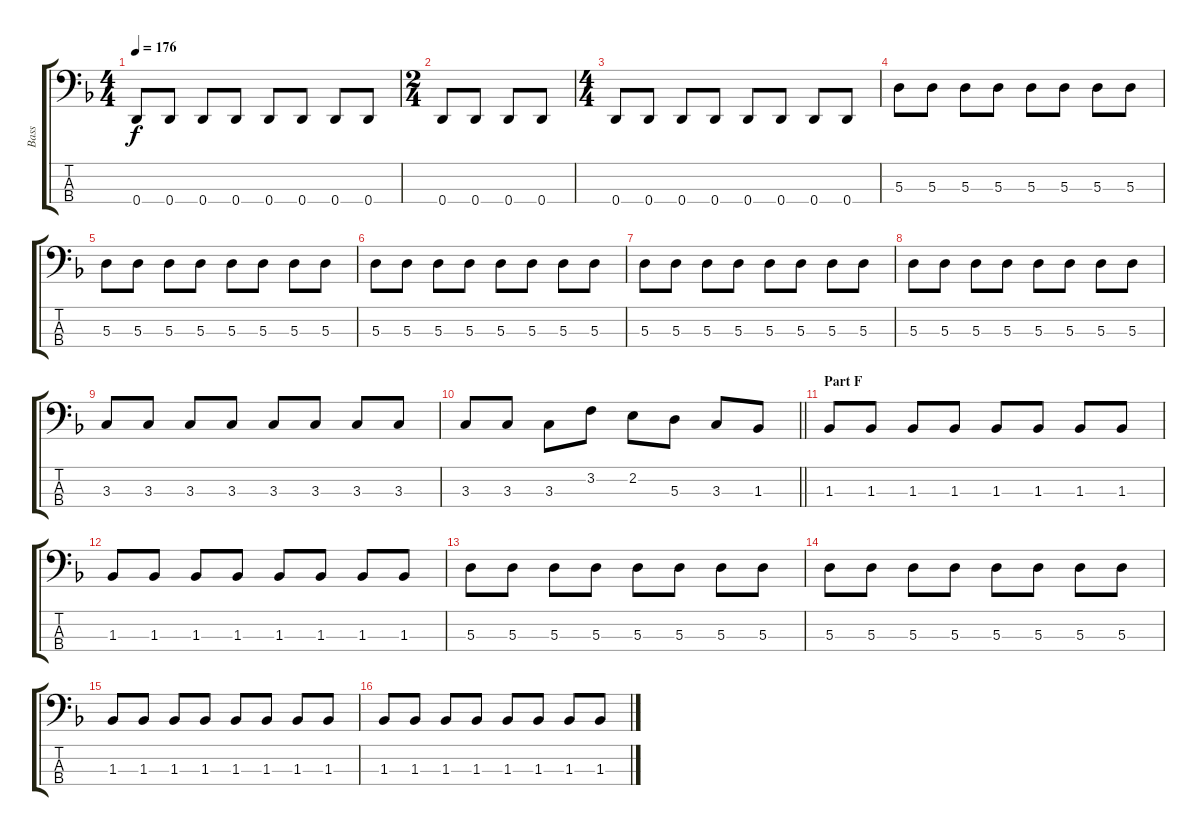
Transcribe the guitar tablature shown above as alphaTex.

\track ("Bass" "Bass") {instrument electricbasspick}
\staff {score tabs}
\tuning (G2 D2 A1 D1) {hide}
\ts (4 4)
\tempo 176
\clef f4
\ks f
0.4.8{dy f} 0.4.8 0.4.8 0.4.8 0.4.8 0.4.8 0.4.8 0.4.8 |
\ts (2 4)
0.4.8 0.4.8 0.4.8 0.4.8 |
\ts (4 4)
0.4.8 0.4.8 0.4.8 0.4.8 0.4.8 0.4.8 0.4.8 0.4.8 |
5.3.8 5.3.8 5.3.8 5.3.8 5.3.8 5.3.8 5.3.8 5.3.8 |
5.3.8 5.3.8 5.3.8 5.3.8 5.3.8 5.3.8 5.3.8 5.3.8 |
5.3.8 5.3.8 5.3.8 5.3.8 5.3.8 5.3.8 5.3.8 5.3.8 |
5.3.8 5.3.8 5.3.8 5.3.8 5.3.8 5.3.8 5.3.8 5.3.8 |
5.3.8 5.3.8 5.3.8 5.3.8 5.3.8 5.3.8 5.3.8 5.3.8 |
3.3.8 3.3.8 3.3.8 3.3.8 3.3.8 3.3.8 3.3.8 3.3.8 |
\barLineRight lightlight
3.3.8 3.3.8 3.3.8 3.2.8 2.2.8 5.3.8 3.3.8 1.3.8 |
\section ("" "Part F")
1.3.8 1.3.8 1.3.8 1.3.8 1.3.8 1.3.8 1.3.8 1.3.8 |
1.3.8 1.3.8 1.3.8 1.3.8 1.3.8 1.3.8 1.3.8 1.3.8 |
5.3.8 5.3.8 5.3.8 5.3.8 5.3.8 5.3.8 5.3.8 5.3.8 |
5.3.8 5.3.8 5.3.8 5.3.8 5.3.8 5.3.8 5.3.8 5.3.8 |
1.3.8 1.3.8 1.3.8 1.3.8 1.3.8 1.3.8 1.3.8 1.3.8 |
1.3.8 1.3.8 1.3.8 1.3.8 1.3.8 1.3.8 1.3.8 1.3.8
